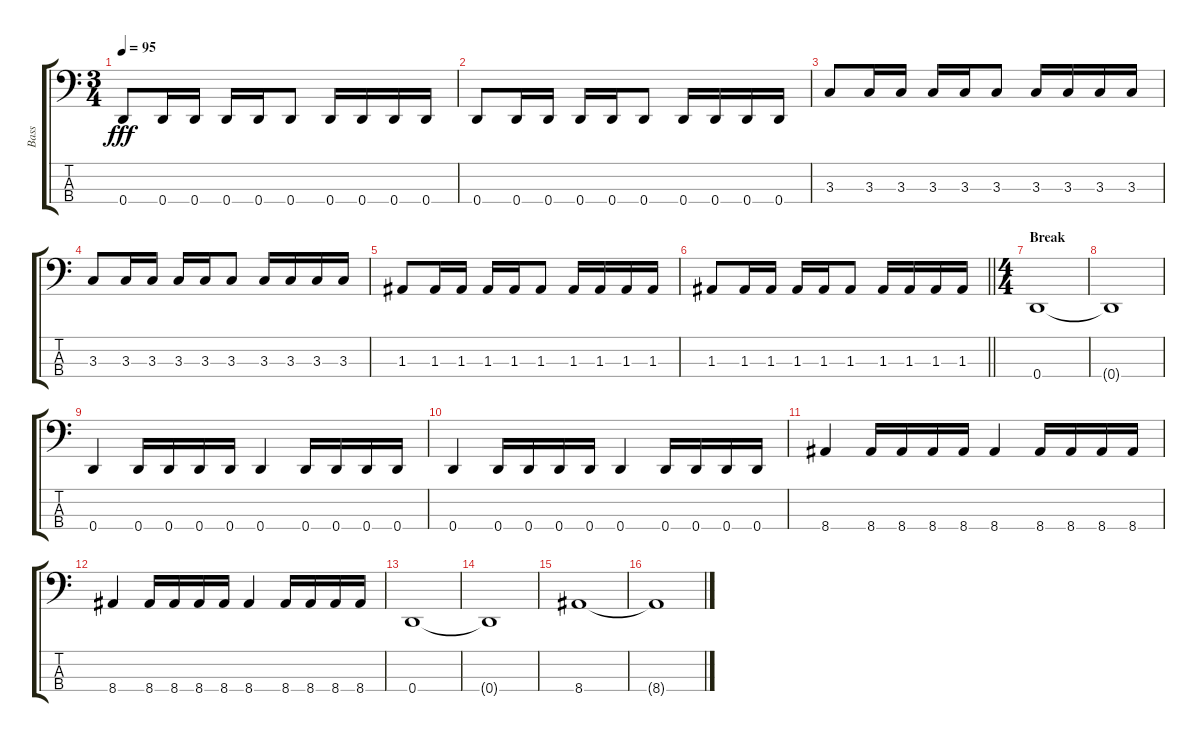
\track ("Bass" "Bass") {instrument electricbasspick}
\staff {score tabs}
\tuning (G2 D2 A1 D1) {hide}
\ts (3 4)
\tempo 95
\clef f4
\ks c
0.4.8{dy fff} 0.4.16 0.4.16 0.4.16 0.4.16 0.4.8 0.4.16 0.4.16 0.4.16 0.4.16 |
0.4.8 0.4.16 0.4.16 0.4.16 0.4.16 0.4.8 0.4.16 0.4.16 0.4.16 0.4.16 |
3.3.8 3.3.16 3.3.16 3.3.16 3.3.16 3.3.8 3.3.16 3.3.16 3.3.16 3.3.16 |
3.3.8 3.3.16 3.3.16 3.3.16 3.3.16 3.3.8 3.3.16 3.3.16 3.3.16 3.3.16 |
1.3.8 1.3.16 1.3.16 1.3.16 1.3.16 1.3.8 1.3.16 1.3.16 1.3.16 1.3.16 |
\barLineRight lightlight
1.3.8 1.3.16 1.3.16 1.3.16 1.3.16 1.3.8 1.3.16 1.3.16 1.3.16 1.3.16 |
\ts (4 4)
\section ("" "Break")
0.4.1 |
0.4{t}.1 |
0.4.4 0.4.16 0.4.16 0.4.16 0.4.16 0.4.4 0.4.16 0.4.16 0.4.16 0.4.16 |
0.4.4 0.4.16 0.4.16 0.4.16 0.4.16 0.4.4 0.4.16 0.4.16 0.4.16 0.4.16 |
8.4.4 8.4.16 8.4.16 8.4.16 8.4.16 8.4.4 8.4.16 8.4.16 8.4.16 8.4.16 |
8.4.4 8.4.16 8.4.16 8.4.16 8.4.16 8.4.4 8.4.16 8.4.16 8.4.16 8.4.16 |
0.4.1 |
0.4{t}.1 |
8.4.1 |
8.4{t}.1
